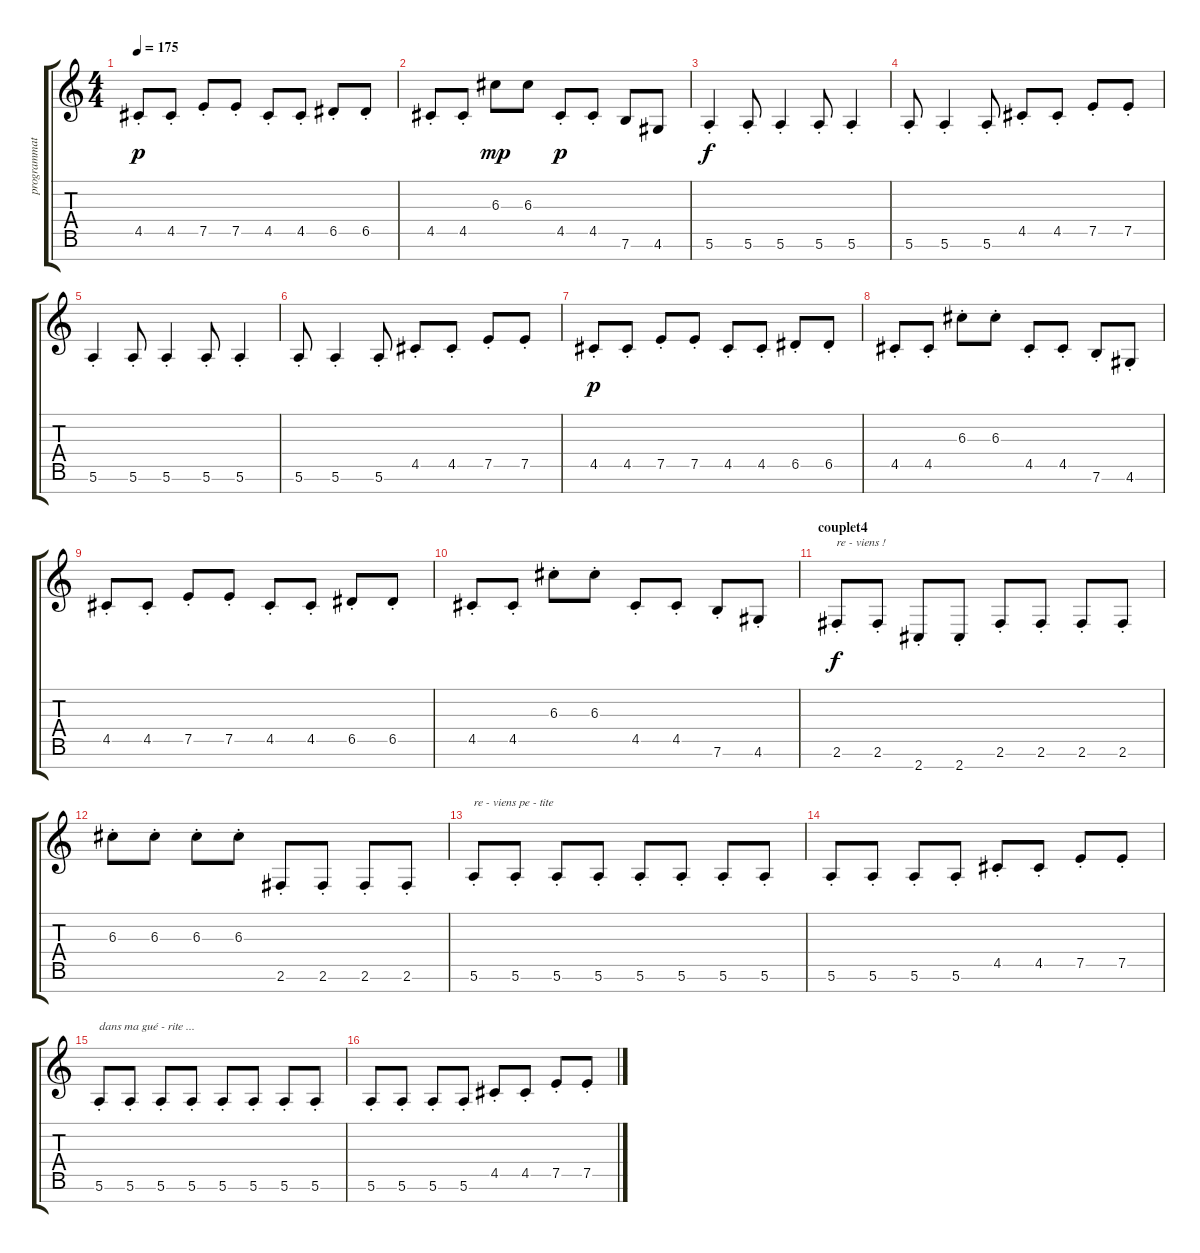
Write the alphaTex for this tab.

\track ("programmation" "programmat") {instrument synthbass2}
\staff {score tabs}
\tuning (E4 B3 G3 D3 A2 E2 B1) {hide}
\ts (4 4)
\tempo 175
\clef g2
\ks c
4.5{st}.8{dy p} 4.5{st}.8 7.5{st}.8 7.5{st}.8 4.5{st}.8 4.5{st}.8 6.5{st}.8 6.5{st}.8 |
4.5{st}.8 4.5{st}.8 6.3.8{dy mp} 6.3.8 4.5{st}.8{dy p} 4.5{st}.8 7.6.8 4.6.8 |
5.6{st}.4{dy f} 5.6{st}.8 5.6{st}.4 5.6{st}.8 5.6{st}.4 |
5.6{st}.8 5.6{st}.4 5.6{st}.8 4.5{st}.8 4.5{st}.8 7.5{st}.8 7.5{st}.8 |
5.6{st}.4 5.6{st}.8 5.6{st}.4 5.6{st}.8 5.6{st}.4 |
5.6{st}.8 5.6{st}.4 5.6{st}.8 4.5{st}.8 4.5{st}.8 7.5{st}.8 7.5{st}.8 |
4.5{st}.8{dy p} 4.5{st}.8 7.5{st}.8 7.5{st}.8 4.5{st}.8 4.5{st}.8 6.5{st}.8 6.5{st}.8 |
4.5{st}.8 4.5{st}.8 6.3{st}.8 6.3{st}.8 4.5{st}.8 4.5{st}.8 7.6{st}.8 4.6{st}.8 |
4.5{st}.8 4.5{st}.8 7.5{st}.8 7.5{st}.8 4.5{st}.8 4.5{st}.8 6.5{st}.8 6.5{st}.8 |
4.5{st}.8 4.5{st}.8 6.3{st}.8 6.3{st}.8 4.5{st}.8 4.5{st}.8 7.6{st}.8 4.6{st}.8 |
\section ("" "couplet4")
2.6{st}.8{txt "re - viens !" dy f} 2.6{st}.8 2.7{st}.8 2.7{st}.8 2.6{st}.8 2.6{st}.8 2.6{st}.8 2.6{st}.8 |
6.3{st}.8 6.3{st}.8 6.3{st}.8 6.3{st}.8 2.6{st}.8 2.6{st}.8 2.6{st}.8 2.6{st}.8 |
5.6{st}.8{txt "re - viens pe - tite"} 5.6{st}.8 5.6{st}.8 5.6{st}.8 5.6{st}.8 5.6{st}.8 5.6{st}.8 5.6{st}.8 |
5.6{st}.8 5.6{st}.8 5.6{st}.8 5.6{st}.8 4.5{st}.8 4.5{st}.8 7.5{st}.8 7.5{st}.8 |
5.6{st}.8{txt "dans ma gué - rite ..."} 5.6{st}.8 5.6{st}.8 5.6{st}.8 5.6{st}.8 5.6{st}.8 5.6{st}.8 5.6{st}.8 |
5.6{st}.8 5.6{st}.8 5.6{st}.8 5.6{st}.8 4.5{st}.8 4.5{st}.8 7.5{st}.8 7.5{st}.8
